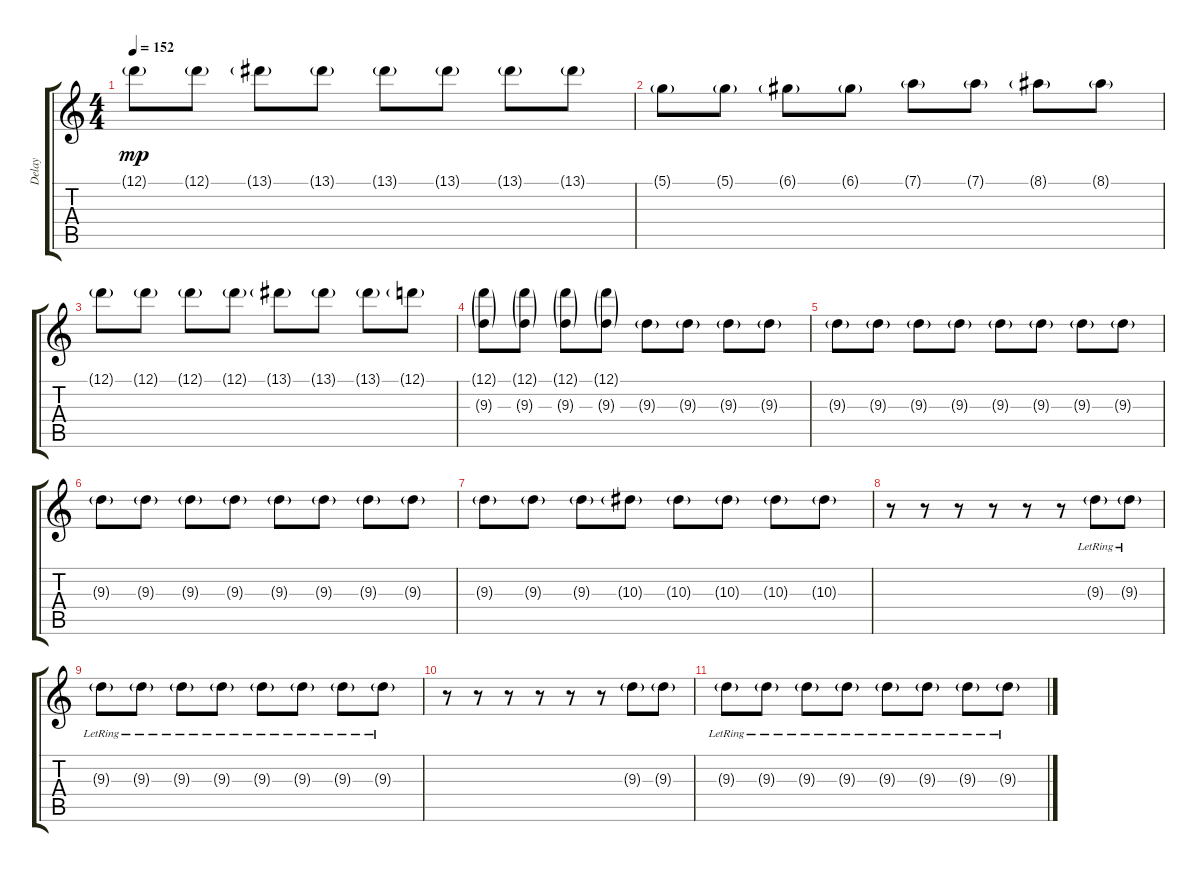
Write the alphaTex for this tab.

\track ("Delay" "Delay") {instrument electricguitarjazz}
\staff {score tabs}
\tuning (D4 A3 F3 C3 G2 C2) {hide}
\ts (4 4)
\tempo 152
\clef g2
\ks c
12.1{g}.8{dy mp} 12.1{g}.8 13.1{g}.8 13.1{g}.8 13.1{g}.8 13.1{g}.8 13.1{g}.8 13.1{g}.8 |
5.1{g}.8 5.1{g}.8 6.1{g}.8 6.1{g}.8 7.1{g}.8 7.1{g}.8 8.1{g}.8 8.1{g}.8 |
12.1{g}.8 12.1{g}.8 12.1{g}.8 12.1{g}.8 13.1{g}.8 13.1{g}.8 13.1{g}.8 12.1{g}.8 |
(12.1{g} 9.3{g}).8 (12.1{g} 9.3{g}).8 (12.1{g} 9.3{g}).8 (12.1{g} 9.3{g}).8 9.3{g}.8 9.3{g}.8 9.3{g}.8 9.3{g}.8 |
9.3{g}.8 9.3{g}.8 9.3{g}.8 9.3{g}.8 9.3{g}.8 9.3{g}.8 9.3{g}.8 9.3{g}.8 |
9.3{g}.8 9.3{g}.8 9.3{g}.8 9.3{g}.8 9.3{g}.8 9.3{g}.8 9.3{g}.8 9.3{g}.8 |
9.3{g}.8 9.3{g}.8 9.3{g}.8 10.3{g}.8 10.3{g}.8 10.3{g}.8 10.3{g}.8 10.3{g}.8{volume 10} |
r.8{volume 12} r.8 r.8 r.8 r.8 r.8 9.3{g lr}.8 9.3{g lr}.8 |
9.3{g lr}.8{volume 0} 9.3{g lr}.8 9.3{g lr}.8 9.3{g lr}.8 9.3{g lr}.8 9.3{g lr}.8 9.3{g lr}.8 9.3{g lr}.8 |
r.8 r.8 r.8 r.8 r.8 r.8 9.3{g}.8{volume 10} 9.3{g}.8 |
9.3{g lr}.8{volume 0} 9.3{g lr}.8 9.3{g lr}.8 9.3{g lr}.8 9.3{g lr}.8 9.3{g lr}.8 9.3{g lr}.8 9.3{g lr}.8
